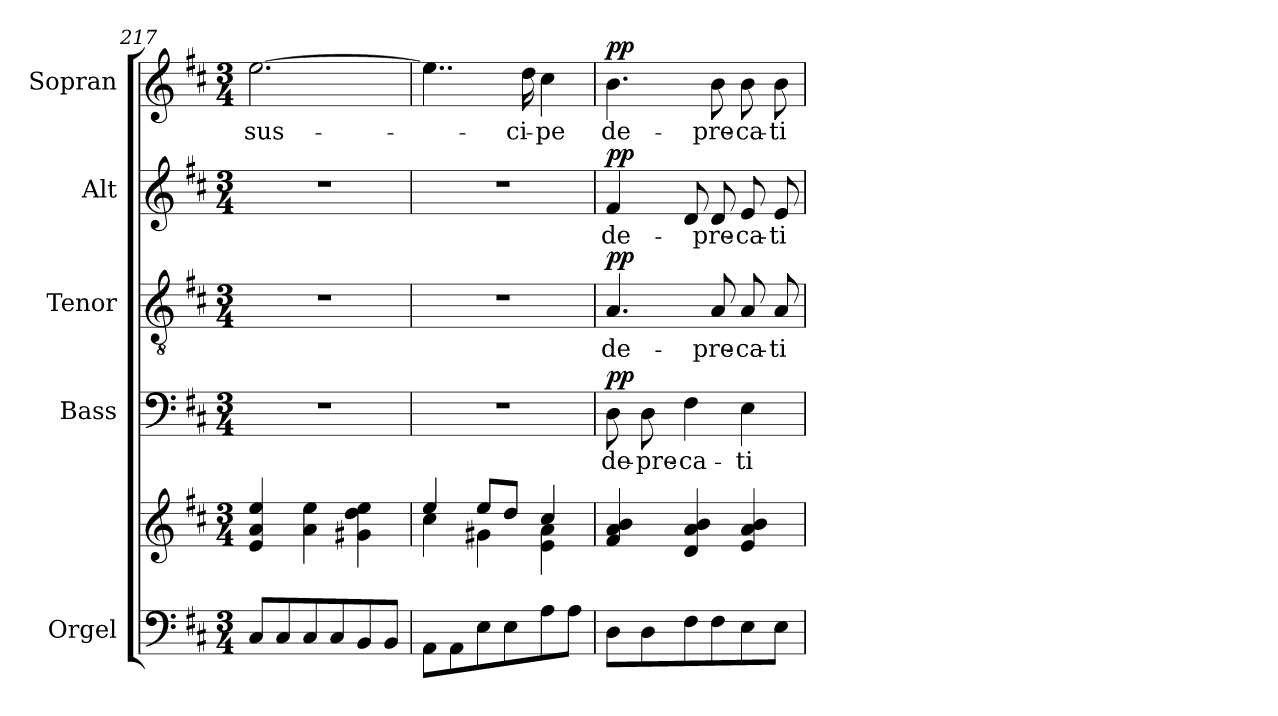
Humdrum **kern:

**kern	**kern	**kern	**text	**dynam	**kern	**text	**dynam	**kern	**text	**dynam	**kern	**text	**dynam
*part5	*part5	*part4	*part4	*part4	*part3	*part3	*part3	*part2	*part2	*part2	*part1	*part1	*part1
*staff6	*staff5	*staff4	*staff4	*staff4	*staff3	*staff3	*staff3	*staff2	*staff2	*staff2	*staff1	*staff1	*staff1
*I"Orgel	*	*I"Bass	*	*	*I"Tenor	*	*	*I"Alt	*	*	*I"Sopran	*	*
*I'Org.	*	*I'B.	*	*	*I'T.	*	*	*I'A.	*	*	*I'S.	*	*
*clefF4	*clefG2	*clefF4	*	*	*clefGv2	*	*	*clefG2	*	*	*clefG2	*	*
*k[f#c#]	*k[f#c#]	*k[f#c#]	*	*	*k[f#c#]	*	*	*k[f#c#]	*	*	*k[f#c#]	*	*
*D:	*D:	*D:	*	*	*D:	*	*	*D:	*	*	*D:	*	*
*M3/4	*M3/4	*M3/4	*	*	*M3/4	*	*	*M3/4	*	*	*M3/4	*	*
=217	=217	=217	=217	=217	=217	=217	=217	=217	=217	=217	=217	=217	=217
!	!	!	!	!	!	!	!	!	!	!	!	!LO:LY:b	!
8C#/L	4e/ 4a/ 4ee/	2.r	.	.	2.r	.	.	2.r	.	.	[2.ee\	sus-	.
8C#/	.	.	.	.	.	.	.	.	.	.	.	.	.
8C#/	4a\ 4ee\	.	.	.	.	.	.	.	.	.	.	.	.
8C#/	.	.	.	.	.	.	.	.	.	.	.	.	.
8BB/	4g#X\ 4dd\ 4ee\	.	.	.	.	.	.	.	.	.	.	.	.
8BB/J	.	.	.	.	.	.	.	.	.	.	.	.	.
=218	=218	=218	=218	=218	=218	=218	=218	=218	=218	=218	=218	=218	=218
*	*^	*	*	*	*	*	*	*	*	*	*	*	*
8AA\L	4ee/	4cc#\	2.r	.	.	2.r	.	.	2.r	.	.	4..ee\]	.	.
8AA\	.	.	.	.	.	.	.	.	.	.	.	.	.	.
8E\	8ee/L	4g#X\	.	.	.	.	.	.	.	.	.	.	.	.
8E\	8dd/J	.	.	.	.	.	.	.	.	.	.	.	.	.
!	!	!	!	!	!	!	!	!	!	!	!	!	!LO:LY:b	!
.	.	.	.	.	.	.	.	.	.	.	.	16dd\	-ci-	.
!	!	!	!	!	!	!	!	!	!	!	!	!	!LO:LY:b	!
8A\	4cc#/	4e\ 4a\	.	.	.	.	.	.	.	.	.	4cc#\	-pe	.
8A\J	.	.	.	.	.	.	.	.	.	.	.	.	.	.
*	*v	*v	*	*	*	*	*	*	*	*	*	*	*	*
=219	=219	=219	=219	=219	=219	=219	=219	=219	=219	=219	=219	=219	=219
!	!	!	!LO:LY:b	!LO:DY:a	!	!LO:LY:b	!LO:DY:a	!	!LO:LY:b	!LO:DY:a	!	!LO:LY:b	!LO:DY:a
8D\L	4f#/ 4a/ 4b/	8D\	de-	pp	4.A/	de-	pp	4f#/	de-	pp	4.b\	de-	pp
!	!	!	!LO:LY:b	!	!	!	!	!	!	!	!	!	!
8D\	.	8D\	-pre-	.	.	.	.	.	.	.	.	.	.
!	!	!	!LO:LY:b	!	!	!	!	!	!	!	!	!	!
8F#\	4d/ 4a/ 4b/	4F#\	-ca-	.	.	.	.	8d/	.	.	.	.	.
!	!	!	!	!	!	!LO:LY:b	!	!	!LO:LY:b	!	!	!LO:LY:b	!
8F#\	.	.	.	.	8A/	-pre-	.	8d/	-pre-	.	8b\	-pre-	.
!	!	!	!LO:LY:b	!	!	!LO:LY:b	!	!	!LO:LY:b	!	!	!LO:LY:b	!
8E\	4e/ 4a/ 4b/	4E\	-ti-	.	8A/	-ca-	.	8e/	-ca-	.	8b\	-ca-	.
!	!	!	!	!	!	!LO:LY:b	!	!	!LO:LY:b	!	!	!LO:LY:b	!
8E\J	.	.	.	.	8A/	-ti-	.	8e/	-ti-	.	8b\	-ti-	.
=	=	=	=	=	=	=	=	=	=	=	=	=	=
*-	*-	*-	*-	*-	*-	*-	*-	*-	*-	*-	*-	*-	*-
